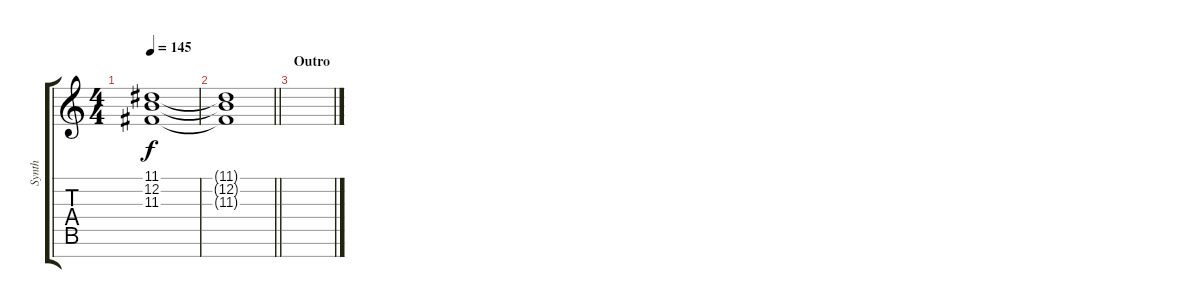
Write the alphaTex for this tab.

\track ("Synth" "Synth") {instrument choiraahs}
\staff {score tabs}
\tuning (E4 B3 G3 D3 A2 E2 B1) {hide}
\ts (4 4)
\tempo 145
\clef g2
\ks c
(11.1 12.2 11.3).1{dy f} |
\barLineRight lightlight
(11.1{t} 12.2{t} 11.3{t}).1 |
\section ("" "Outro")
